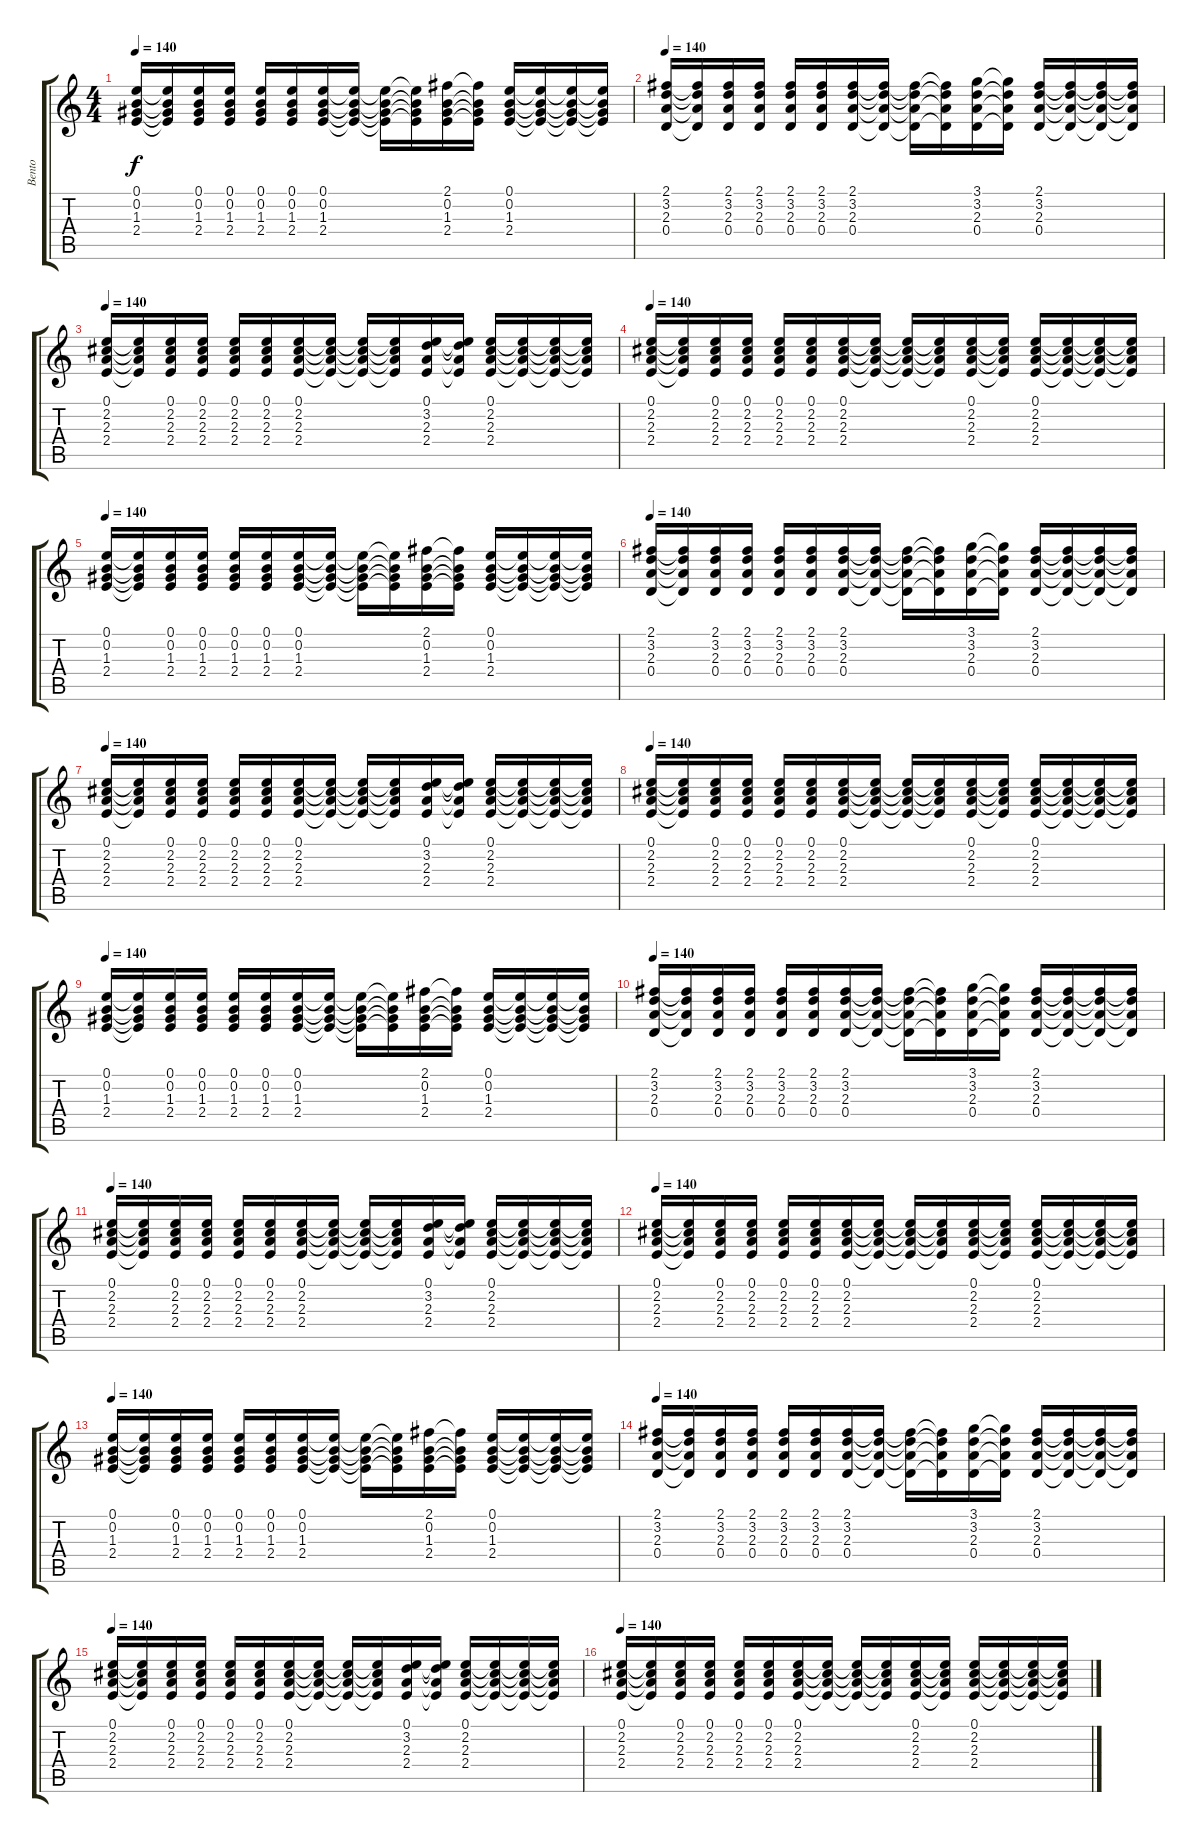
\track ("Bento" "Bento") {instrument overdrivenguitar}
\staff {score tabs}
\tuning (E4 B3 G3 D3 A2 E2) {hide}
\ts (4 4)
\tempo 140
\clef g2
\ks c
(0.1 0.2 1.3 2.4).16{dy f} (0.1{t} 0.2{t} 1.3{t} 2.4{t}).16 (0.1 0.2 1.3 2.4).16 (0.1 0.2 1.3 2.4).16 (0.1 0.2 1.3 2.4).16 (0.1 0.2 1.3 2.4).16 (0.1 0.2 1.3 2.4).16 (0.1{t} 0.2{t} 1.3{t} 2.4{t}).16 (0.1{t} 0.2{t} 1.3{t} 2.4{t}).16 (0.1{t} 0.2{t} 1.3{t} 2.4{t}).16 (2.1 0.2 1.3 2.4).16 (2.1{t} 0.2{t} 1.3{t} 2.4{t}).16 (0.1 0.2 1.3 2.4).16 (0.1{t} 0.2{t} 1.3{t} 2.4{t}).16 (0.1{t} 0.2{t} 1.3{t} 2.4{t}).16 (0.1{t} 0.2{t} 1.3{t} 2.4{t}).16 |
\tempo 140
(2.1 3.2 2.3 0.4).16 (2.1{t} 3.2{t} 2.3{t} 0.4{t}).16 (2.1 3.2 2.3 0.4).16 (2.1 3.2 2.3 0.4).16 (2.1 3.2 2.3 0.4).16 (2.1 3.2 2.3 0.4).16 (2.1 3.2 2.3 0.4).16 (2.1{t} 3.2{t} 2.3{t} 0.4{t}).16 (2.1{t} 3.2{t} 2.3{t} 0.4{t}).16 (2.1{t} 3.2{t} 2.3{t} 0.4{t}).16 (3.1 3.2 2.3 0.4).16 (3.1{t} 3.2{t} 2.3{t} 0.4{t}).16 (2.1 3.2 2.3 0.4).16 (2.1{t} 3.2{t} 2.3{t} 0.4{t}).16 (2.1{t} 3.2{t} 2.3{t} 0.4{t}).16 (2.1{t} 3.2{t} 2.3{t} 0.4{t}).16 |
\tempo 140
(0.1 2.2 2.3 2.4).16 (0.1{t} 2.2{t} 2.3{t} 2.4{t}).16 (0.1 2.2 2.3 2.4).16 (0.1 2.2 2.3 2.4).16 (0.1 2.2 2.3 2.4).16 (0.1 2.2 2.3 2.4).16 (0.1 2.2 2.3 2.4).16 (0.1{t} 2.2{t} 2.3{t} 2.4{t}).16 (0.1{t} 2.2{t} 2.3{t} 2.4{t}).16 (0.1{t} 2.2{t} 2.3{t} 2.4{t}).16 (0.1 3.2 2.3 2.4).16 (0.1{t} 3.2{t} 2.3{t} 2.4{t}).16 (0.1 2.2 2.3 2.4).16 (0.1{t} 2.2{t} 2.3{t} 2.4{t}).16 (0.1{t} 2.2{t} 2.3{t} 2.4{t}).16 (0.1{t} 2.2{t} 2.3{t} 2.4{t}).16 |
\tempo 140
(0.1 2.2 2.3 2.4).16 (0.1{t} 2.2{t} 2.3{t} 2.4{t}).16 (0.1 2.2 2.3 2.4).16 (0.1 2.2 2.3 2.4).16 (0.1 2.2 2.3 2.4).16 (0.1 2.2 2.3 2.4).16 (0.1 2.2 2.3 2.4).16 (0.1{t} 2.2{t} 2.3{t} 2.4{t}).16 (0.1{t} 2.2{t} 2.3{t} 2.4{t}).16 (0.1{t} 2.2{t} 2.3{t} 2.4{t}).16 (0.1 2.2 2.3 2.4).16 (0.1{t} 2.2{t} 2.3{t} 2.4{t}).16 (0.1 2.2 2.3 2.4).16 (0.1{t} 2.2{t} 2.3{t} 2.4{t}).16 (0.1{t} 2.2{t} 2.3{t} 2.4{t}).16 (0.1{t} 2.2{t} 2.3{t} 2.4{t}).16 |
\tempo 140
(0.1 0.2 1.3 2.4).16 (0.1{t} 0.2{t} 1.3{t} 2.4{t}).16 (0.1 0.2 1.3 2.4).16 (0.1 0.2 1.3 2.4).16 (0.1 0.2 1.3 2.4).16 (0.1 0.2 1.3 2.4).16 (0.1 0.2 1.3 2.4).16 (0.1{t} 0.2{t} 1.3{t} 2.4{t}).16 (0.1{t} 0.2{t} 1.3{t} 2.4{t}).16 (0.1{t} 0.2{t} 1.3{t} 2.4{t}).16 (2.1 0.2 1.3 2.4).16 (2.1{t} 0.2{t} 1.3{t} 2.4{t}).16 (0.1 0.2 1.3 2.4).16 (0.1{t} 0.2{t} 1.3{t} 2.4{t}).16 (0.1{t} 0.2{t} 1.3{t} 2.4{t}).16 (0.1{t} 0.2{t} 1.3{t} 2.4{t}).16 |
\tempo 140
(2.1 3.2 2.3 0.4).16 (2.1{t} 3.2{t} 2.3{t} 0.4{t}).16 (2.1 3.2 2.3 0.4).16 (2.1 3.2 2.3 0.4).16 (2.1 3.2 2.3 0.4).16 (2.1 3.2 2.3 0.4).16 (2.1 3.2 2.3 0.4).16 (2.1{t} 3.2{t} 2.3{t} 0.4{t}).16 (2.1{t} 3.2{t} 2.3{t} 0.4{t}).16 (2.1{t} 3.2{t} 2.3{t} 0.4{t}).16 (3.1 3.2 2.3 0.4).16 (3.1{t} 3.2{t} 2.3{t} 0.4{t}).16 (2.1 3.2 2.3 0.4).16 (2.1{t} 3.2{t} 2.3{t} 0.4{t}).16 (2.1{t} 3.2{t} 2.3{t} 0.4{t}).16 (2.1{t} 3.2{t} 2.3{t} 0.4{t}).16 |
\tempo 140
(0.1 2.2 2.3 2.4).16 (0.1{t} 2.2{t} 2.3{t} 2.4{t}).16 (0.1 2.2 2.3 2.4).16 (0.1 2.2 2.3 2.4).16 (0.1 2.2 2.3 2.4).16 (0.1 2.2 2.3 2.4).16 (0.1 2.2 2.3 2.4).16 (0.1{t} 2.2{t} 2.3{t} 2.4{t}).16 (0.1{t} 2.2{t} 2.3{t} 2.4{t}).16 (0.1{t} 2.2{t} 2.3{t} 2.4{t}).16 (0.1 3.2 2.3 2.4).16 (0.1{t} 3.2{t} 2.3{t} 2.4{t}).16 (0.1 2.2 2.3 2.4).16 (0.1{t} 2.2{t} 2.3{t} 2.4{t}).16 (0.1{t} 2.2{t} 2.3{t} 2.4{t}).16 (0.1{t} 2.2{t} 2.3{t} 2.4{t}).16 |
\tempo 140
(0.1 2.2 2.3 2.4).16 (0.1{t} 2.2{t} 2.3{t} 2.4{t}).16 (0.1 2.2 2.3 2.4).16 (0.1 2.2 2.3 2.4).16 (0.1 2.2 2.3 2.4).16 (0.1 2.2 2.3 2.4).16 (0.1 2.2 2.3 2.4).16 (0.1{t} 2.2{t} 2.3{t} 2.4{t}).16 (0.1{t} 2.2{t} 2.3{t} 2.4{t}).16 (0.1{t} 2.2{t} 2.3{t} 2.4{t}).16 (0.1 2.2 2.3 2.4).16 (0.1{t} 2.2{t} 2.3{t} 2.4{t}).16 (0.1 2.2 2.3 2.4).16 (0.1{t} 2.2{t} 2.3{t} 2.4{t}).16 (0.1{t} 2.2{t} 2.3{t} 2.4{t}).16 (0.1{t} 2.2{t} 2.3{t} 2.4{t}).16 |
\tempo 140
(0.1 0.2 1.3 2.4).16 (0.1{t} 0.2{t} 1.3{t} 2.4{t}).16 (0.1 0.2 1.3 2.4).16 (0.1 0.2 1.3 2.4).16 (0.1 0.2 1.3 2.4).16 (0.1 0.2 1.3 2.4).16 (0.1 0.2 1.3 2.4).16 (0.1{t} 0.2{t} 1.3{t} 2.4{t}).16 (0.1{t} 0.2{t} 1.3{t} 2.4{t}).16 (0.1{t} 0.2{t} 1.3{t} 2.4{t}).16 (2.1 0.2 1.3 2.4).16 (2.1{t} 0.2{t} 1.3{t} 2.4{t}).16 (0.1 0.2 1.3 2.4).16 (0.1{t} 0.2{t} 1.3{t} 2.4{t}).16 (0.1{t} 0.2{t} 1.3{t} 2.4{t}).16 (0.1{t} 0.2{t} 1.3{t} 2.4{t}).16 |
\tempo 140
(2.1 3.2 2.3 0.4).16 (2.1{t} 3.2{t} 2.3{t} 0.4{t}).16 (2.1 3.2 2.3 0.4).16 (2.1 3.2 2.3 0.4).16 (2.1 3.2 2.3 0.4).16 (2.1 3.2 2.3 0.4).16 (2.1 3.2 2.3 0.4).16 (2.1{t} 3.2{t} 2.3{t} 0.4{t}).16 (2.1{t} 3.2{t} 2.3{t} 0.4{t}).16 (2.1{t} 3.2{t} 2.3{t} 0.4{t}).16 (3.1 3.2 2.3 0.4).16 (3.1{t} 3.2{t} 2.3{t} 0.4{t}).16 (2.1 3.2 2.3 0.4).16 (2.1{t} 3.2{t} 2.3{t} 0.4{t}).16 (2.1{t} 3.2{t} 2.3{t} 0.4{t}).16 (2.1{t} 3.2{t} 2.3{t} 0.4{t}).16 |
\tempo 140
(0.1 2.2 2.3 2.4).16 (0.1{t} 2.2{t} 2.3{t} 2.4{t}).16 (0.1 2.2 2.3 2.4).16 (0.1 2.2 2.3 2.4).16 (0.1 2.2 2.3 2.4).16 (0.1 2.2 2.3 2.4).16 (0.1 2.2 2.3 2.4).16 (0.1{t} 2.2{t} 2.3{t} 2.4{t}).16 (0.1{t} 2.2{t} 2.3{t} 2.4{t}).16 (0.1{t} 2.2{t} 2.3{t} 2.4{t}).16 (0.1 3.2 2.3 2.4).16 (0.1{t} 3.2{t} 2.3{t} 2.4{t}).16 (0.1 2.2 2.3 2.4).16 (0.1{t} 2.2{t} 2.3{t} 2.4{t}).16 (0.1{t} 2.2{t} 2.3{t} 2.4{t}).16 (0.1{t} 2.2{t} 2.3{t} 2.4{t}).16 |
\tempo 140
(0.1 2.2 2.3 2.4).16 (0.1{t} 2.2{t} 2.3{t} 2.4{t}).16 (0.1 2.2 2.3 2.4).16 (0.1 2.2 2.3 2.4).16 (0.1 2.2 2.3 2.4).16 (0.1 2.2 2.3 2.4).16 (0.1 2.2 2.3 2.4).16 (0.1{t} 2.2{t} 2.3{t} 2.4{t}).16 (0.1{t} 2.2{t} 2.3{t} 2.4{t}).16 (0.1{t} 2.2{t} 2.3{t} 2.4{t}).16 (0.1 2.2 2.3 2.4).16 (0.1{t} 2.2{t} 2.3{t} 2.4{t}).16 (0.1 2.2 2.3 2.4).16 (0.1{t} 2.2{t} 2.3{t} 2.4{t}).16 (0.1{t} 2.2{t} 2.3{t} 2.4{t}).16 (0.1{t} 2.2{t} 2.3{t} 2.4{t}).16 |
\tempo 140
(0.1 0.2 1.3 2.4).16 (0.1{t} 0.2{t} 1.3{t} 2.4{t}).16 (0.1 0.2 1.3 2.4).16 (0.1 0.2 1.3 2.4).16 (0.1 0.2 1.3 2.4).16 (0.1 0.2 1.3 2.4).16 (0.1 0.2 1.3 2.4).16 (0.1{t} 0.2{t} 1.3{t} 2.4{t}).16 (0.1{t} 0.2{t} 1.3{t} 2.4{t}).16 (0.1{t} 0.2{t} 1.3{t} 2.4{t}).16 (2.1 0.2 1.3 2.4).16 (2.1{t} 0.2{t} 1.3{t} 2.4{t}).16 (0.1 0.2 1.3 2.4).16 (0.1{t} 0.2{t} 1.3{t} 2.4{t}).16 (0.1{t} 0.2{t} 1.3{t} 2.4{t}).16 (0.1{t} 0.2{t} 1.3{t} 2.4{t}).16 |
\tempo 140
(2.1 3.2 2.3 0.4).16 (2.1{t} 3.2{t} 2.3{t} 0.4{t}).16 (2.1 3.2 2.3 0.4).16 (2.1 3.2 2.3 0.4).16 (2.1 3.2 2.3 0.4).16 (2.1 3.2 2.3 0.4).16 (2.1 3.2 2.3 0.4).16 (2.1{t} 3.2{t} 2.3{t} 0.4{t}).16 (2.1{t} 3.2{t} 2.3{t} 0.4{t}).16 (2.1{t} 3.2{t} 2.3{t} 0.4{t}).16 (3.1 3.2 2.3 0.4).16 (3.1{t} 3.2{t} 2.3{t} 0.4{t}).16 (2.1 3.2 2.3 0.4).16 (2.1{t} 3.2{t} 2.3{t} 0.4{t}).16 (2.1{t} 3.2{t} 2.3{t} 0.4{t}).16 (2.1{t} 3.2{t} 2.3{t} 0.4{t}).16 |
\tempo 140
(0.1 2.2 2.3 2.4).16 (0.1{t} 2.2{t} 2.3{t} 2.4{t}).16 (0.1 2.2 2.3 2.4).16 (0.1 2.2 2.3 2.4).16 (0.1 2.2 2.3 2.4).16 (0.1 2.2 2.3 2.4).16 (0.1 2.2 2.3 2.4).16 (0.1{t} 2.2{t} 2.3{t} 2.4{t}).16 (0.1{t} 2.2{t} 2.3{t} 2.4{t}).16 (0.1{t} 2.2{t} 2.3{t} 2.4{t}).16 (0.1 3.2 2.3 2.4).16 (0.1{t} 3.2{t} 2.3{t} 2.4{t}).16 (0.1 2.2 2.3 2.4).16 (0.1{t} 2.2{t} 2.3{t} 2.4{t}).16 (0.1{t} 2.2{t} 2.3{t} 2.4{t}).16 (0.1{t} 2.2{t} 2.3{t} 2.4{t}).16 |
\tempo 140
(0.1 2.2 2.3 2.4).16 (0.1{t} 2.2{t} 2.3{t} 2.4{t}).16 (0.1 2.2 2.3 2.4).16 (0.1 2.2 2.3 2.4).16 (0.1 2.2 2.3 2.4).16 (0.1 2.2 2.3 2.4).16 (0.1 2.2 2.3 2.4).16 (0.1{t} 2.2{t} 2.3{t} 2.4{t}).16 (0.1{t} 2.2{t} 2.3{t} 2.4{t}).16 (0.1{t} 2.2{t} 2.3{t} 2.4{t}).16 (0.1 2.2 2.3 2.4).16 (0.1{t} 2.2{t} 2.3{t} 2.4{t}).16 (0.1 2.2 2.3 2.4).16 (0.1{t} 2.2{t} 2.3{t} 2.4{t}).16 (0.1{t} 2.2{t} 2.3{t} 2.4{t}).16 (0.1{t} 2.2{t} 2.3{t} 2.4{t}).16
